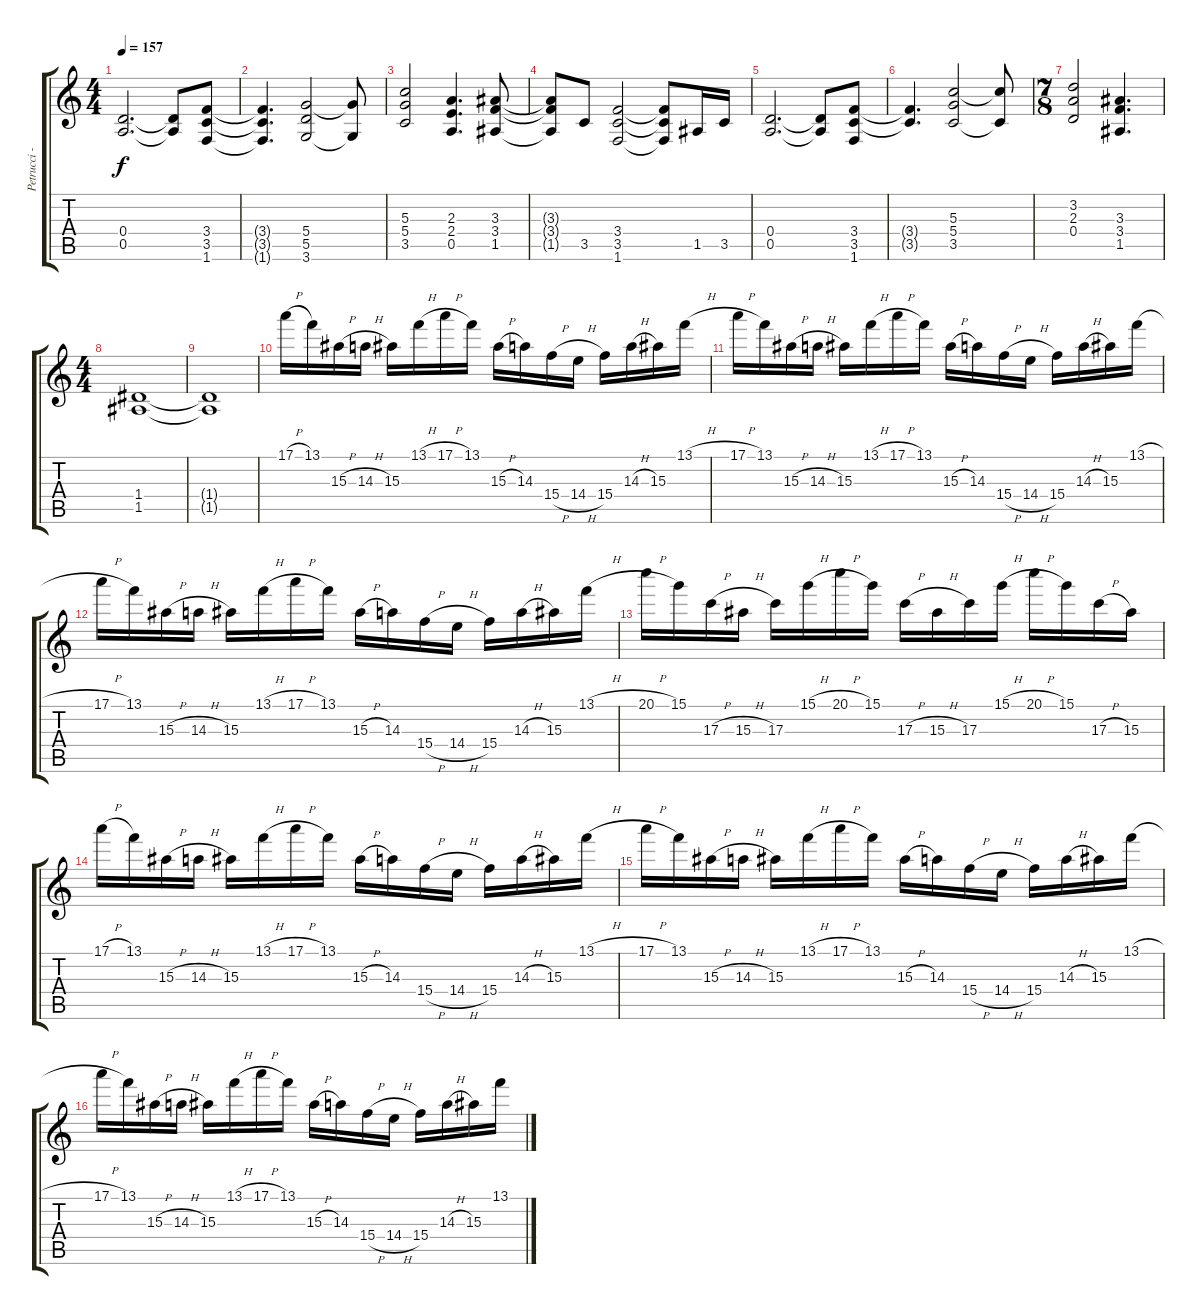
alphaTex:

\track ("Petrucci - Overdriven Guitar" "Petrucci -") {instrument distortionguitar}
\staff {score tabs}
\tuning (E4 B3 G3 D3 A2 E2) {hide}
\ts (4 4)
\tempo 157
\clef g2
\ks c
(0.4 0.5).2{d dy f} (0.4{t} 0.5{t}).8 (3.4 3.5 1.6).8 |
(3.4{t} 3.5{t} 1.6{t}).4{d} (5.4 5.5 3.6).2 (5.4{t} 3.6{t}).8 |
(5.3 5.4 3.5).2 (2.3 2.4 0.5).4{d} (3.3 3.4 1.5).8 |
(3.3{t} 3.4{t} 1.5{t}).8 3.5.8 (3.4 3.5 1.6).2 (3.4{t} 3.5{t} 1.6{t}).8 1.5.16 3.5.16 |
(0.4 0.5).2{d} (0.4{t} 0.5{t}).8 (3.4 3.5 1.6).8 |
(3.4{t} 3.5{t}).4{d} (5.3 5.4 3.5).2 (5.3{t} 3.5{t}).8 |
\ts (7 8)
(3.2 2.3 0.4).2 (3.3 3.4 1.5).4{d} |
\ts (4 4)
(1.4 1.5).1 |
(1.4{t} 1.5{t}).1 |
17.1{h}.16 13.1.16 15.3{h}.16 14.3{h}.16 15.3.16 13.1{h}.16 17.1{h}.16 13.1.16 15.3{h}.16 14.3.16 15.4{h}.16 14.4{h}.16 15.4.16 14.3{h}.16 15.3.16 13.1{h}.16 |
17.1{h}.16 13.1.16 15.3{h}.16 14.3{h}.16 15.3.16 13.1{h}.16 17.1{h}.16 13.1.16 15.3{h}.16 14.3.16 15.4{h}.16 14.4{h}.16 15.4.16 14.3{h}.16 15.3.16 13.1{h}.16 |
17.1{h}.16 13.1.16 15.3{h}.16 14.3{h}.16 15.3.16 13.1{h}.16 17.1{h}.16 13.1.16 15.3{h}.16 14.3.16 15.4{h}.16 14.4{h}.16 15.4.16 14.3{h}.16 15.3.16 13.1{h}.16 |
20.1{h}.16 15.1.16 17.3{h}.16 15.3{h}.16 17.3.16 15.1{h}.16 20.1{h}.16 15.1.16 17.3{h}.16 15.3{h}.16 17.3.16 15.1{h}.16 20.1{h}.16 15.1.16 17.3{h}.16 15.3.16 |
17.1{h}.16 13.1.16 15.3{h}.16 14.3{h}.16 15.3.16 13.1{h}.16 17.1{h}.16 13.1.16 15.3{h}.16 14.3.16 15.4{h}.16 14.4{h}.16 15.4.16 14.3{h}.16 15.3.16 13.1{h}.16 |
17.1{h}.16 13.1.16 15.3{h}.16 14.3{h}.16 15.3.16 13.1{h}.16 17.1{h}.16 13.1.16 15.3{h}.16 14.3.16 15.4{h}.16 14.4{h}.16 15.4.16 14.3{h}.16 15.3.16 13.1{h}.16 |
17.1{h}.16 13.1.16 15.3{h}.16 14.3{h}.16 15.3.16 13.1{h}.16 17.1{h}.16 13.1.16 15.3{h}.16 14.3.16 15.4{h}.16 14.4{h}.16 15.4.16 14.3{h}.16 15.3.16 13.1{h}.16
